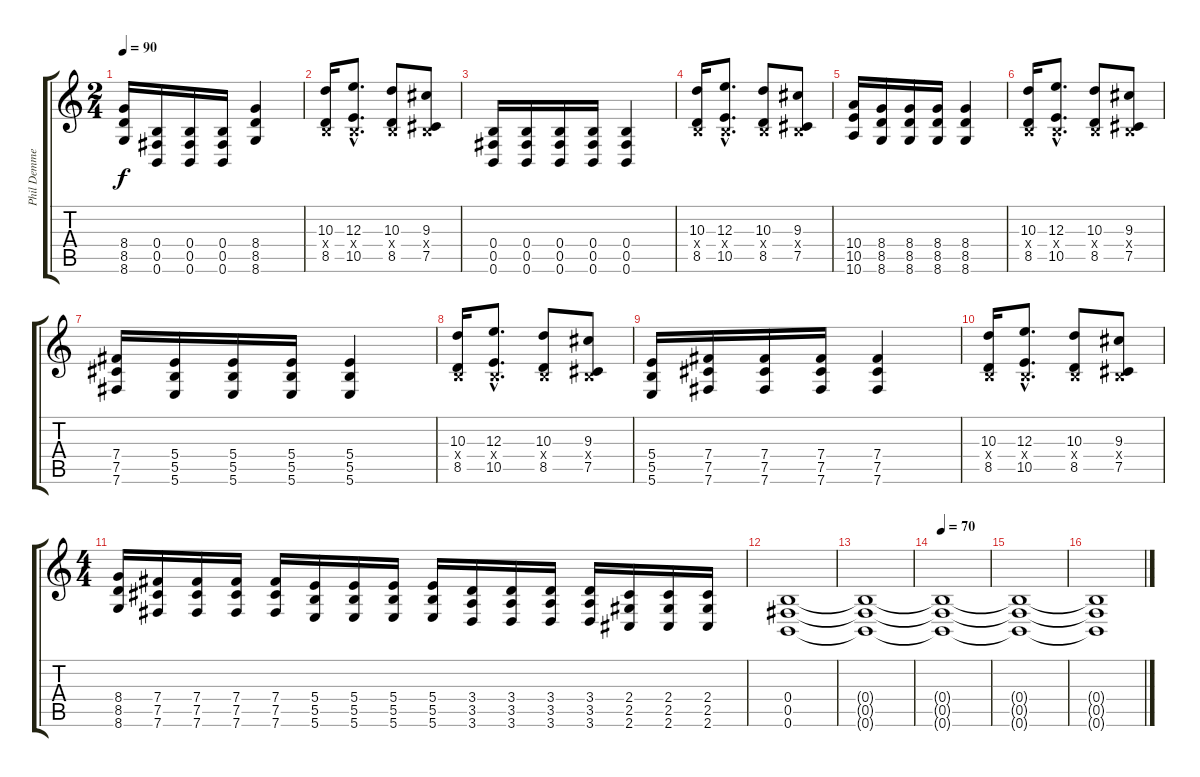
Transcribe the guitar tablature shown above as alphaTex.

\track ("Phil Demmel dist" "Phil Demme") {instrument distortionguitar}
\staff {score tabs}
\tuning (Db4 Ab3 E3 B2 Gb2 B1) {hide}
\ts (2 4)
\tempo 90
\clef g2
\ks c
(8.4 8.5 8.6).16{dy f} (0.4 0.5 0.6).16 (0.4 0.5 0.6).16 (0.4 0.5 0.6).16 (8.4 8.5 8.6).4 |
(10.3 0.4{x} 8.5).16 (12.3{hac} 0.4{hac x} 10.5{hac}).8{d} (10.3 0.4{x} 8.5).8 (9.3 0.4{x} 7.5).8 |
(0.4 0.5 0.6).16 (0.4 0.5 0.6).16 (0.4 0.5 0.6).16 (0.4 0.5 0.6).16 (0.4 0.5 0.6).4 |
(10.3 0.4{x} 8.5).16 (12.3{hac} 0.4{hac x} 10.5{hac}).8{d} (10.3 0.4{x} 8.5).8 (9.3 0.4{x} 7.5).8 |
(10.4 10.5 10.6).16 (8.4 8.5 8.6).16 (8.4 8.5 8.6).16 (8.4 8.5 8.6).16 (8.4 8.5 8.6).4 |
(10.3 0.4{x} 8.5).16 (12.3{hac} 0.4{hac x} 10.5{hac}).8{d} (10.3 0.4{x} 8.5).8 (9.3 0.4{x} 7.5).8 |
(7.4 7.5 7.6).16 (5.4 5.5 5.6).16 (5.4 5.5 5.6).16 (5.4 5.5 5.6).16 (5.4 5.5 5.6).4 |
(10.3 0.4{x} 8.5).16 (12.3{hac} 0.4{hac x} 10.5{hac}).8{d} (10.3 0.4{x} 8.5).8 (9.3 0.4{x} 7.5).8 |
(5.4 5.5 5.6).16 (7.4 7.5 7.6).16 (7.4 7.5 7.6).16 (7.4 7.5 7.6).16 (7.4 7.5 7.6).4 |
(10.3 0.4{x} 8.5).16 (12.3{hac} 0.4{hac x} 10.5{hac}).8{d} (10.3 0.4{x} 8.5).8 (9.3 0.4{x} 7.5).8 |
\ts (4 4)
(8.4 8.5 8.6).16 (7.4 7.5 7.6).16 (7.4 7.5 7.6).16 (7.4 7.5 7.6).16 (7.4 7.5 7.6).16 (5.4 5.5 5.6).16 (5.4 5.5 5.6).16 (5.4 5.5 5.6).16 (5.4 5.5 5.6).16 (3.4 3.5 3.6).16 (3.4 3.5 3.6).16 (3.4 3.5 3.6).16 (3.4 3.5 3.6).16 (2.4 2.5 2.6).16 (2.4 2.5 2.6).16 (2.4 2.5 2.6).16 |
(0.4 0.5 0.6).1 |
(0.4{t} 0.5{t} 0.6{t}).1 |
\tempo 70
(0.4{t} 0.5{t} 0.6{t}).1 |
(0.4{t} 0.5{t} 0.6{t}).1 |
(0.4{t} 0.5{t} 0.6{t}).1
